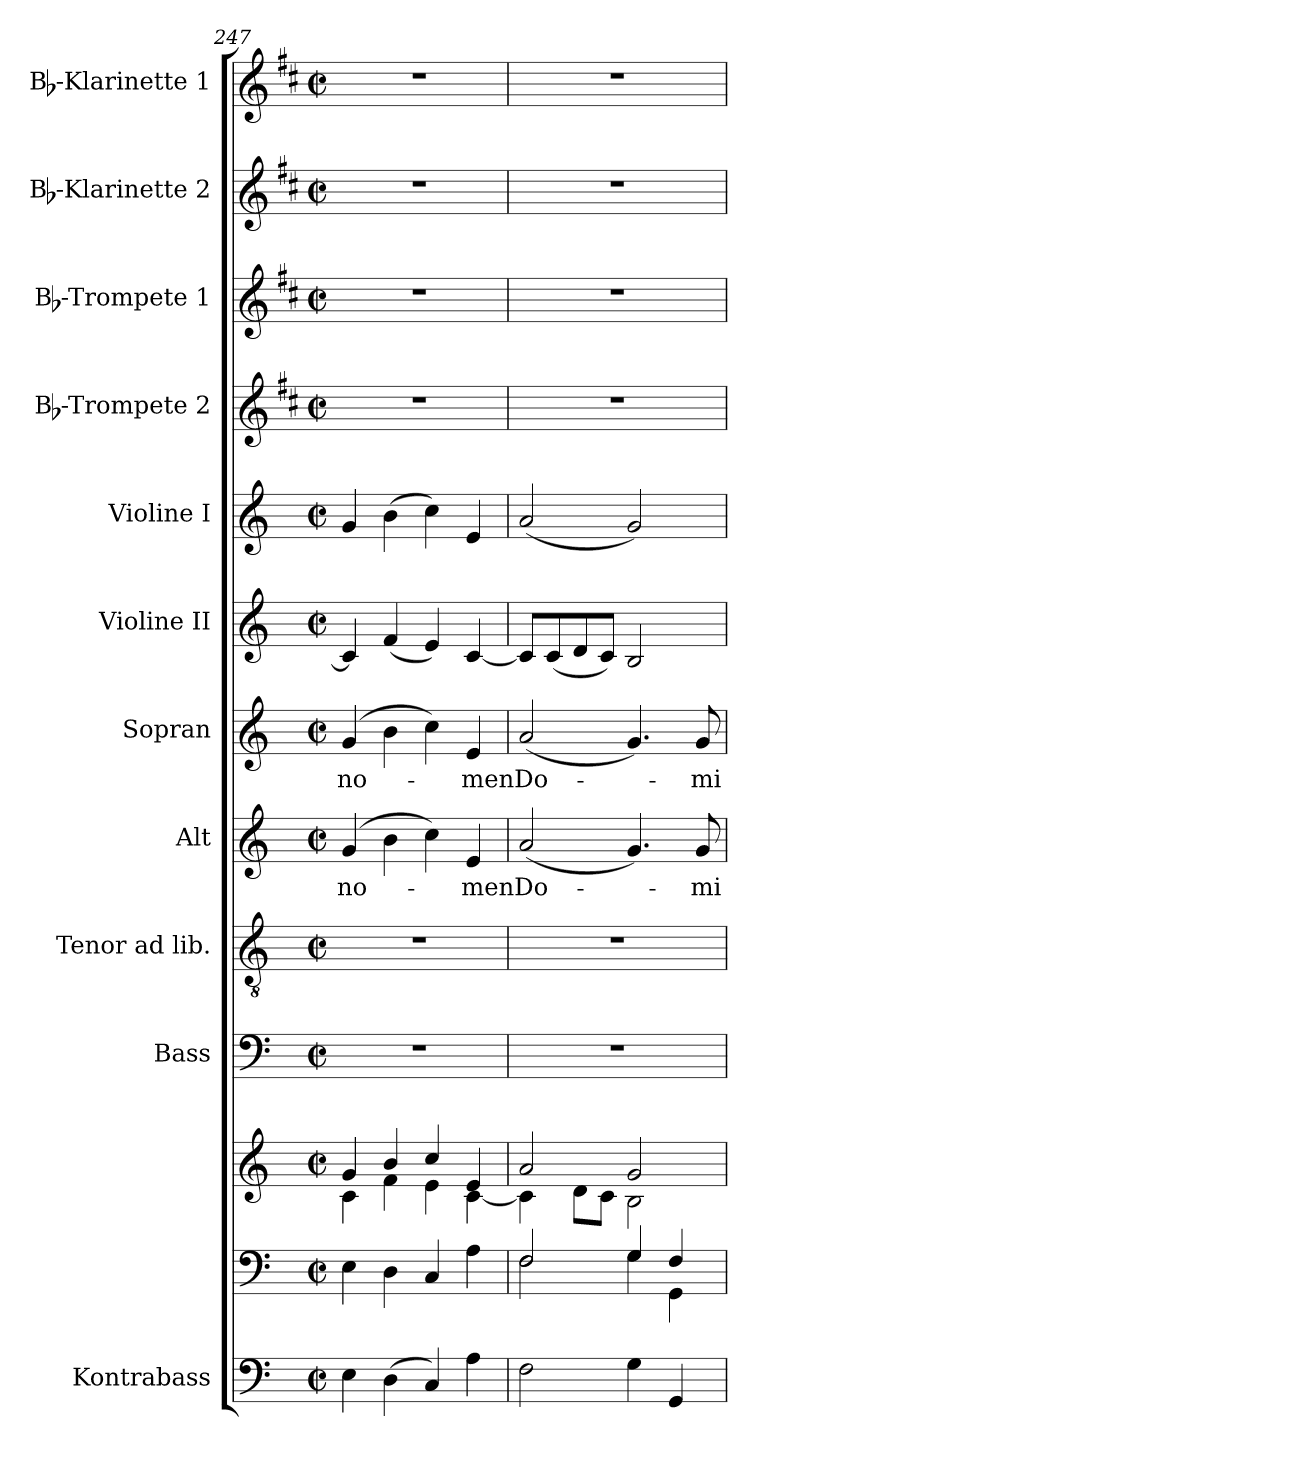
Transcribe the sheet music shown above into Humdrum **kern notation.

**kern	**kern	**kern	**kern	**kern	**kern	**text	**kern	**text	**kern	**kern	**kern	**kern	**kern	**kern
*part12	*part11	*part11	*part10	*part9	*part8	*part8	*part7	*part7	*part6	*part5	*part4	*part3	*part2	*part1
*staff13	*staff12	*staff11	*staff10	*staff9	*staff8	*staff8	*staff7	*staff7	*staff6	*staff5	*staff4	*staff3	*staff2	*staff1
*I"Kontrabass	*	*	*I"Bass	*I"Tenor ad lib.	*I"Alt	*	*I"Sopran	*	*I"Violine II	*I"Violine I	*I"Bb-Trompete 2	*I"Bb-Trompete 1	*I"Bb-Klarinette 2	*I"Bb-Klarinette 1
*I'Kb.	*	*	*I'B.	*I'T.	*I'A.	*	*I'S.	*	*I'Vl. II	*I'Vl. I	*I'Bb Trp. 2	*I'Bb Trp. 1	*I'Bb Kl. 2	*I'Bb Kl. 1
*clefF4	*clefF4	*clefG2	*clefF4	*clefGv2	*clefG2	*	*clefG2	*	*clefG2	*clefG2	*clefG2	*clefG2	*clefG2	*clefG2
*ITrd7c12	*	*	*	*	*	*	*	*	*	*	*ITrd1c2	*ITrd1c2	*ITrd1c2	*ITrd1c2
*k[]	*k[]	*k[]	*k[]	*k[]	*k[]	*	*k[]	*	*k[]	*k[]	*k[]	*k[]	*k[]	*k[]
*C:	*C:	*C:	*C:	*C:	*C:	*	*C:	*	*C:	*C:	*C:	*C:	*C:	*C:
*M2/2	*M2/2	*M2/2	*M2/2	*M2/2	*M2/2	*	*M2/2	*	*M2/2	*M2/2	*M2/2	*M2/2	*M2/2	*M2/2
*met(c|)	*met(c|)	*met(c|)	*met(c|)	*met(c|)	*met(c|)	*	*met(c|)	*	*met(c|)	*met(c|)	*met(c|)	*met(c|)	*met(c|)	*met(c|)
=247	=247	=247	=247	=247	=247	=247	=247	=247	=247	=247	=247	=247	=247	=247
*	*	*^	*	*	*	*	*	*	*	*	*	*	*	*
!	!	!	!	!	!	!	!LO:LY:b	!	!LO:LY:b	!	!	!	!	!	!
4EE\	4E\	4g/	4c\	1r	1r	(4g/	no-	(4g/	no-	4c/]	4g/	1r	1r	1r	1r
(<4DD\	4D\	4b/	4f\	.	.	4b\	.	4b\	.	(<4f/	(>4b\	.	.	.	.
4CC/)	4C/	4cc/	4e\	.	.	4cc\)	.	4cc\)	.	4e/)	4cc\)	.	.	.	.
!	!	!	!	!	!	!	!LO:LY:b	!	!LO:LY:b	!	!	!	!	!	!
4AA\	4A\	4e/	[<4c\	.	.	4e/	-men	4e/	-men	[4c/	4e/	.	.	.	.
!!LO:PB:g=z
=248	=248	=248	=248	=248	=248	=248	=248	=248	=248	=248	=248	=248	=248	=248	=248
*	*^	*	*	*	*	*	*	*	*	*	*	*	*	*	*
!	!	!	!	!	!	!	!	!LO:LY:b	!	!LO:LY:b	!	!	!	!	!	!
2FF\	2F/	2F\	2a/	4c\]	1r	1r	(<2a/	Do-	(<2a/	Do-	8c/L]	(<2a/	1r	1r	1r	1r
.	.	.	.	.	.	.	.	.	.	.	(<8c/	.	.	.	.	.
.	.	.	.	8d\L	.	.	.	.	.	.	8d/	.	.	.	.	.
.	.	.	.	8c\J	.	.	.	.	.	.	8c/J)	.	.	.	.	.
4GG\	4G/	4G\	2g/	2B\	.	.	4.g/)	.	4.g/)	.	2B/	2g/)	.	.	.	.
4GGG/	4F/	4GG\	.	.	.	.	.	.	.	.	.	.	.	.	.	.
!	!	!	!	!	!	!	!	!LO:LY:b	!	!LO:LY:b	!	!	!	!	!	!
.	.	.	.	.	.	.	8g/	-mi-	8g/	-mi-	.	.	.	.	.	.
*	*v	*v	*	*	*	*	*	*	*	*	*	*	*	*	*	*
*	*	*v	*v	*	*	*	*	*	*	*	*	*	*	*	*
=	=	=	=	=	=	=	=	=	=	=	=	=	=	=
*-	*-	*-	*-	*-	*-	*-	*-	*-	*-	*-	*-	*-	*-	*-
